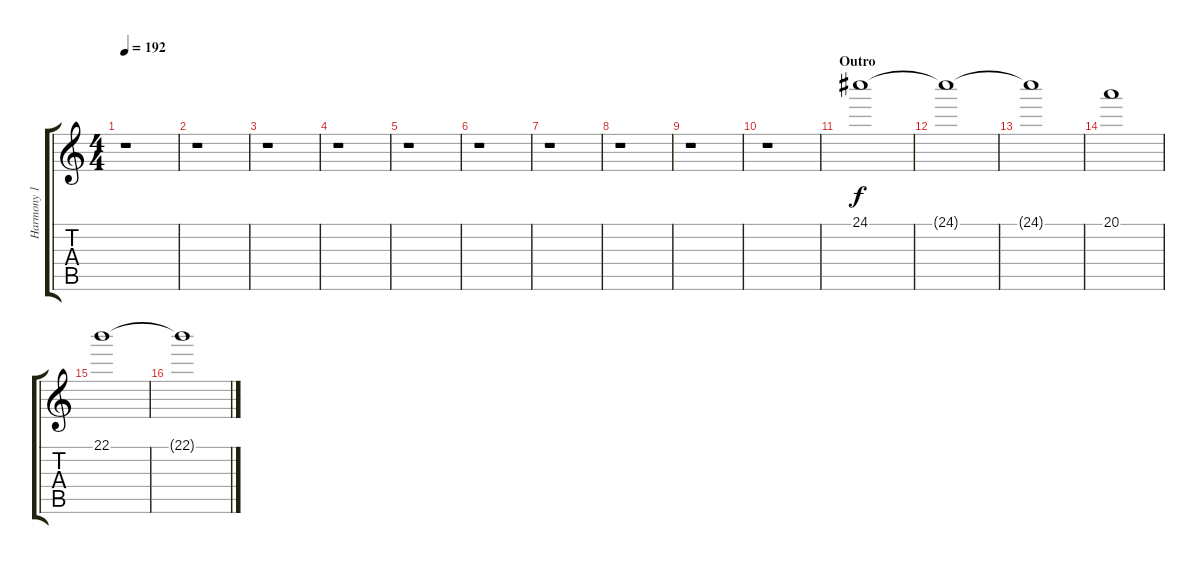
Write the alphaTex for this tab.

\track ("Harmony 1" "Harmony 1") {instrument overdrivenguitar}
\staff {score tabs}
\tuning (Db4 Ab3 E3 B2 Gb2 B1) {hide}
\ts (4 4)
\tempo 192
\clef g2
\ks aminor
r.1{dy f} |
r.1 |
r.1 |
r.1 |
r.1 |
r.1 |
r.1 |
r.1 |
r.1 |
r.1 |
\section ("" "Outro")
24.1.1 |
24.1{t}.1 |
24.1{t}.1 |
20.1.1 |
22.1.1 |
22.1{t}.1
